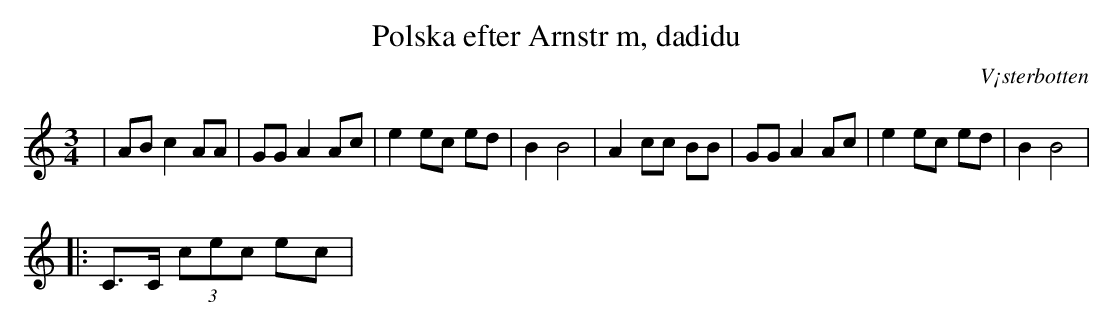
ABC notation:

X:1
T:Polska efter Arnstr m, dadidu
O:V¡sterbotten
M:3/4
L:1/8
K:Am
| AB c2 AA | GG A2 Ac | e2 ec ed | B2 B4 | A2 cc BB | GG A2 Ac | e2 ec ed | B2 B4 |
|: C>C (3cec ec |
